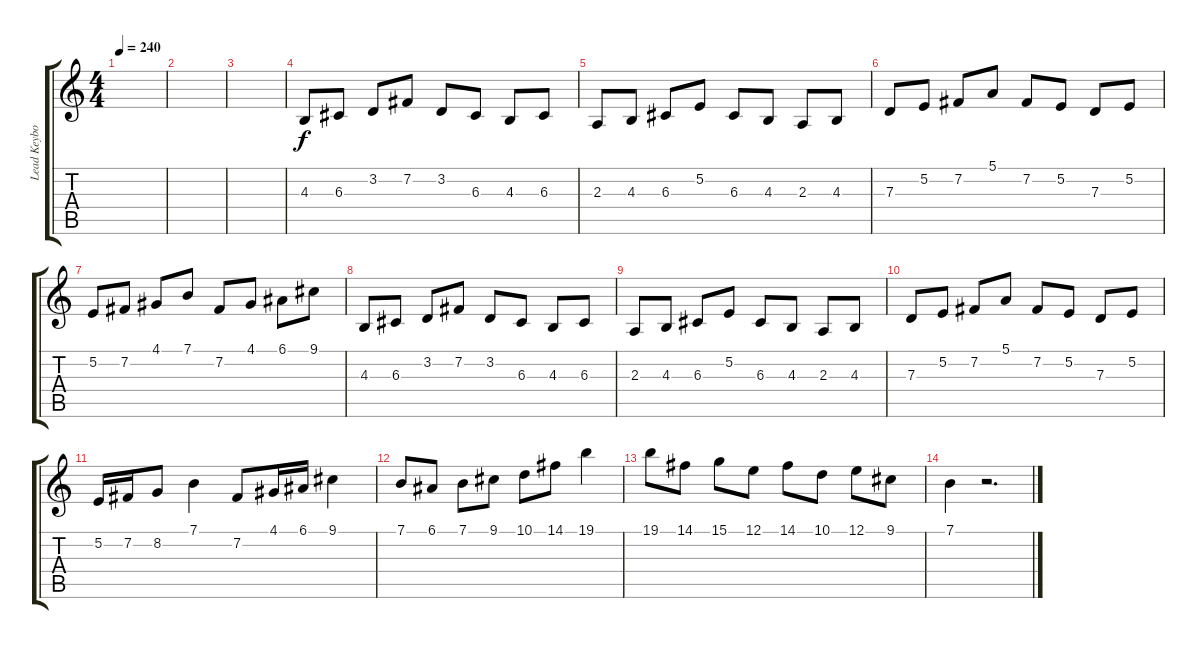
\track ("Lead Keyboard" "Lead Keybo") {instrument lead1square}
\staff {score tabs}
\tuning (E4 B3 G3 D3 A2 E2) {hide}
\ts (4 4)
\tempo 240
\clef g2
\ks c
|
|
|
4.3.8 6.3.8 3.2.8 7.2.8 3.2.8 6.3.8 4.3.8 6.3.8 |
2.3.8 4.3.8 6.3.8 5.2.8 6.3.8 4.3.8 2.3.8 4.3.8 |
7.3.8 5.2.8 7.2.8 5.1.8 7.2.8 5.2.8 7.3.8 5.2.8 |
5.2.8 7.2.8 4.1.8 7.1.8 7.2.8 4.1.8 6.1.8 9.1.8 |
4.3.8 6.3.8 3.2.8 7.2.8 3.2.8 6.3.8 4.3.8 6.3.8 |
2.3.8 4.3.8 6.3.8 5.2.8 6.3.8 4.3.8 2.3.8 4.3.8 |
7.3.8 5.2.8 7.2.8 5.1.8 7.2.8 5.2.8 7.3.8 5.2.8 |
5.2.16 7.2.16 8.2.8 7.1.4 7.2.8 4.1.16 6.1.16 9.1.4 |
7.1.8 6.1.8 7.1.8 9.1.8 10.1.8 14.1.8 19.1.4 |
19.1.8 14.1.8 15.1.8 12.1.8 14.1.8 10.1.8 12.1.8 9.1.8 |
7.1.4 r.2{d}
